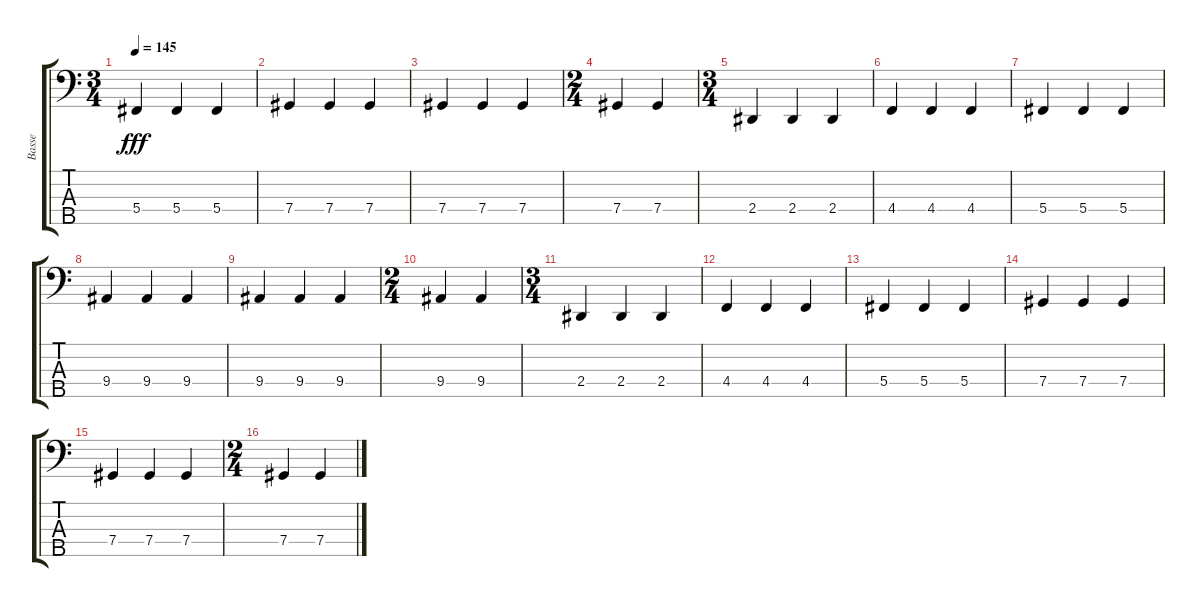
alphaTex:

\track ("Basse" "Basse") {instrument electricbasspick}
\staff {score tabs}
\tuning (Gb2 Db2 Ab1 Db1 Bb0) {hide}
\ts (3 4)
\tempo 145
\clef f4
\ks c
5.4.4{dy fff} 5.4.4 5.4.4 |
7.4.4 7.4.4 7.4.4 |
7.4.4 7.4.4 7.4.4 |
\ts (2 4)
7.4.4 7.4.4 |
\ts (3 4)
2.4.4 2.4.4 2.4.4 |
4.4.4 4.4.4 4.4.4 |
5.4.4 5.4.4 5.4.4 |
9.4.4 9.4.4 9.4.4 |
9.4.4 9.4.4 9.4.4 |
\ts (2 4)
9.4.4 9.4.4 |
\ts (3 4)
2.4.4 2.4.4 2.4.4 |
4.4.4 4.4.4 4.4.4 |
5.4.4 5.4.4 5.4.4 |
7.4.4 7.4.4 7.4.4 |
7.4.4 7.4.4 7.4.4 |
\ts (2 4)
7.4.4 7.4.4
